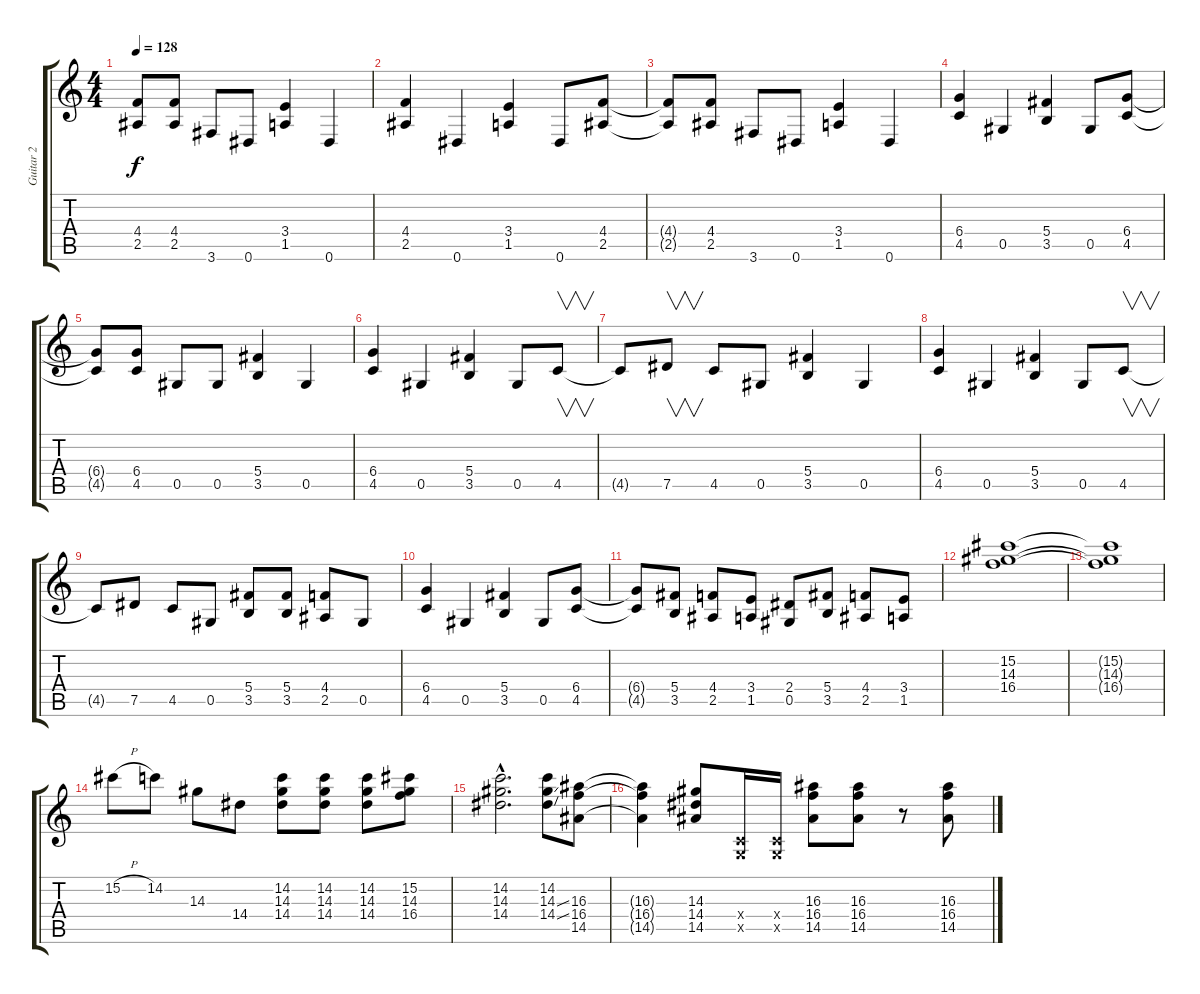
\track ("Guitar 2" "Guitar 2") {instrument overdrivenguitar}
\staff {score tabs}
\tuning (Eb4 Bb3 Gb3 Db3 Ab2 Eb2) {hide}
\ts (4 4)
\tempo 128
\clef g2
\ks c
(4.4{t} 2.5{t}).8{dy f} (4.4 2.5).8 3.6.8 0.6.8 (3.4 1.5).4 0.6.4 |
(4.4 2.5).4 0.6.4 (3.4 1.5).4 0.6.8 (4.4 2.5).8 |
(4.4{t} 2.5{t}).8 (4.4 2.5).8 3.6.8 0.6.8 (3.4 1.5).4 0.6.4 |
(6.4 4.5).4 0.5.4 (5.4 3.5).4 0.5.8 (6.4 4.5).8 |
(6.4{t} 4.5{t}).8 (6.4 4.5).8 0.5.8 0.5.8 (5.4 3.5).4 0.5.4 |
(6.4 4.5).4 0.5.4 (5.4 3.5).4 0.5.8 4.5.8{v} |
4.5{t}.8 7.5.8{v} 4.5.8 0.5.8 (5.4 3.5).4 0.5.4 |
(6.4 4.5).4 0.5.4 (5.4 3.5).4 0.5.8 4.5.8{v} |
4.5{t}.8 7.5.8 4.5.8 0.5.8 (5.4 3.5).8 (5.4 3.5).8 (4.4 2.5).8 0.5.8 |
(6.4 4.5).4 0.5.4 (5.4 3.5).4 0.5.8 (6.4 4.5).8 |
(6.4{t} 4.5{t}).8 (5.4 3.5).8 (4.4 2.5).8 (3.4 1.5).8 (2.4 0.5).8 (5.4 3.5).8 (4.4 2.5).8 (3.4 1.5).8 |
(15.2 14.3 16.4).1 |
(15.2{t} 14.3{t} 16.4{t}).1 |
15.2{h}.8 14.2.8 14.3.8 14.4.8 (14.2 14.3 14.4).8 (14.2 14.3 14.4).8 (14.2 14.3 14.4).8 (15.2 14.3 16.4).8 |
(14.2{hac} 14.3{hac} 14.4{hac}).2{d} (14.2 14.3{ss} 14.4{ss}).8 (16.3 16.4 14.5).8 |
(16.3{t} 16.4{t} 14.5{t}).4 (14.3 14.4 14.5).8 (-1.4{x} -1.5{x}).16 (-1.4{x} -1.5{x}).16 (16.3 16.4 14.5).8 (16.3 16.4 14.5).8 r.8 (16.3 16.4 14.5).8
